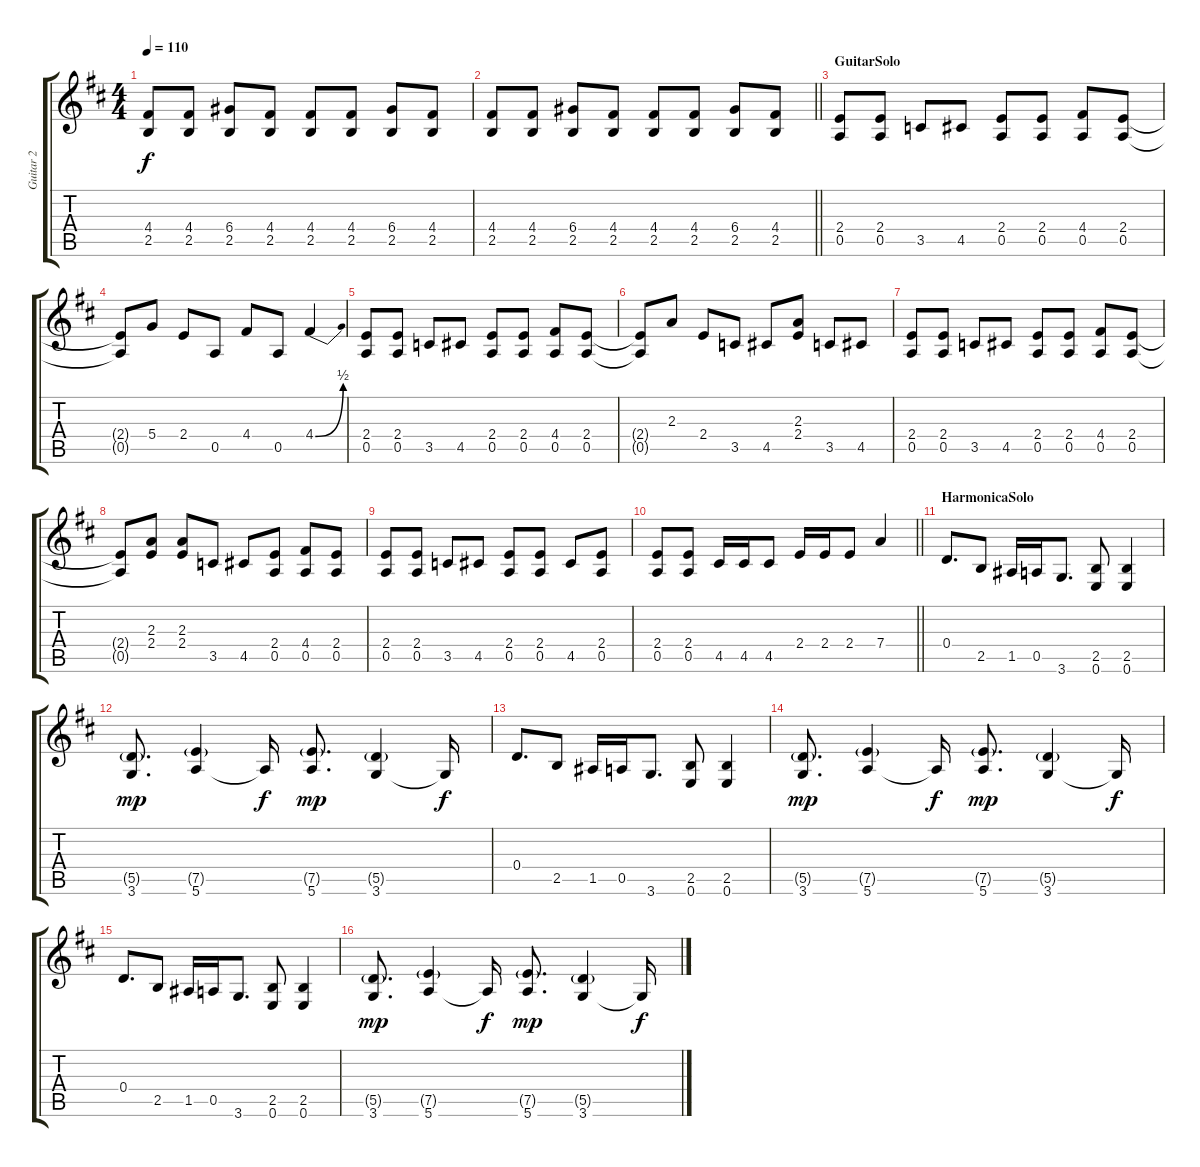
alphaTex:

\track ("Guitar 2" "Guitar 2") {instrument distortionguitar}
\staff {score tabs}
\tuning (E4 B3 G3 D3 A2 E2) {hide}
\ts (4 4)
\tempo 110
\clef g2
\ks d
(4.4 2.5).8{dy f} (4.4 2.5).8 (6.4 2.5).8 (4.4 2.5).8 (4.4 2.5).8 (4.4 2.5).8 (6.4 2.5).8 (4.4 2.5).8 |
\barLineRight lightlight
(4.4 2.5).8 (4.4 2.5).8 (6.4 2.5).8 (4.4 2.5).8 (4.4 2.5).8 (4.4 2.5).8 (6.4 2.5).8 (4.4 2.5).8 |
\section ("" "GuitarSolo")
(2.4 0.5).8 (2.4 0.5).8 3.5.8 4.5.8 (2.4 0.5).8 (2.4 0.5).8 (4.4 0.5).8 (2.4 0.5).8 |
(2.4{t} 0.5{t}).8 5.4.8 2.4.8 0.5.8 4.4.8 0.5.8 4.4{be (bend 0 0 60 2)}.4 |
(2.4 0.5).8 (2.4 0.5).8 3.5.8 4.5.8 (2.4 0.5).8 (2.4 0.5).8 (4.4 0.5).8 (2.4 0.5).8 |
(2.4{t} 0.5{t}).8 2.3.8 2.4.8 3.5.8 4.5.8 (2.3 2.4).8 3.5.8 4.5.8 |
(2.4 0.5).8 (2.4 0.5).8 3.5.8 4.5.8 (2.4 0.5).8 (2.4 0.5).8 (4.4 0.5).8 (2.4 0.5).8 |
(2.4{t} 0.5{t}).8 (2.3 2.4).8 (2.3 2.4).8 3.5.8 4.5.8 (2.4 0.5).8 (4.4 0.5).8 (2.4 0.5).8 |
(2.4 0.5).8 (2.4 0.5).8 3.5.8 4.5.8 (2.4 0.5).8 (2.4 0.5).8 4.5.8 (2.4 0.5).8 |
\barLineRight lightlight
(2.4 0.5).8 (2.4 0.5).8 4.5.16 4.5.16 4.5.8 2.4.16 2.4.16 2.4.8 7.4.4 |
\section ("" "HarmonicaSolo")
0.4.8{d} 2.5.8 1.5.16 0.5.16 3.6.8{d} (2.5 0.6).8 (2.5 0.6).4 |
(5.5{g} 3.6).8{d dy mp} (7.5{g} 5.6).4 5.6{t}.16{dy f} (7.5{g} 5.6).8{d dy mp} (5.5{g} 3.6).4 3.6{t}.16{dy f} |
0.4.8{d} 2.5.8 1.5.16 0.5.16 3.6.8{d} (2.5 0.6).8 (2.5 0.6).4 |
(5.5{g} 3.6).8{d dy mp} (7.5{g} 5.6).4 5.6{t}.16{dy f} (7.5{g} 5.6).8{d dy mp} (5.5{g} 3.6).4 3.6{t}.16{dy f} |
0.4.8{d} 2.5.8 1.5.16 0.5.16 3.6.8{d} (2.5 0.6).8 (2.5 0.6).4 |
(5.5{g} 3.6).8{d dy mp} (7.5{g} 5.6).4 5.6{t}.16{dy f} (7.5{g} 5.6).8{d dy mp} (5.5{g} 3.6).4 3.6{t}.16{dy f}
